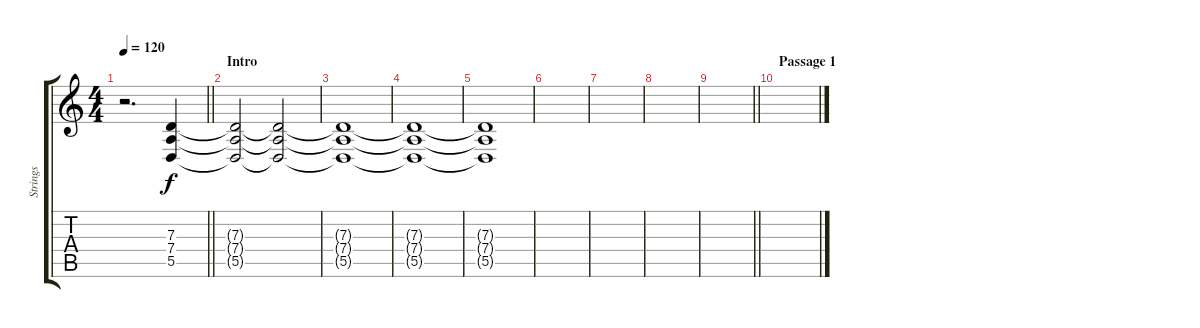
\track ("Strings" "Strings") {instrument stringensemble1}
\staff {score tabs}
\tuning (E4 B3 G3 D3 A2 E2) {hide}
\ts (4 4)
\tempo 120
\clef g2
\barLineRight lightlight
\ks c
r.2{d dy f instrument stringensemble1} (7.3 7.4 5.5).4{volume 0} |
\section ("" "Intro")
(7.3{t} 7.4{t} 5.5{t}).2{volume 13} (7.3{t} 7.4{t} 5.5{t}).2{volume 0} |
(7.3{t} 7.4{t} 5.5{t}).1 |
(7.3{t} 7.4{t} 5.5{t}).1 |
(7.3{t} 7.4{t} 5.5{t}).1 |
|
|
|
\barLineRight lightlight
|
\section ("" "Passage 1")
